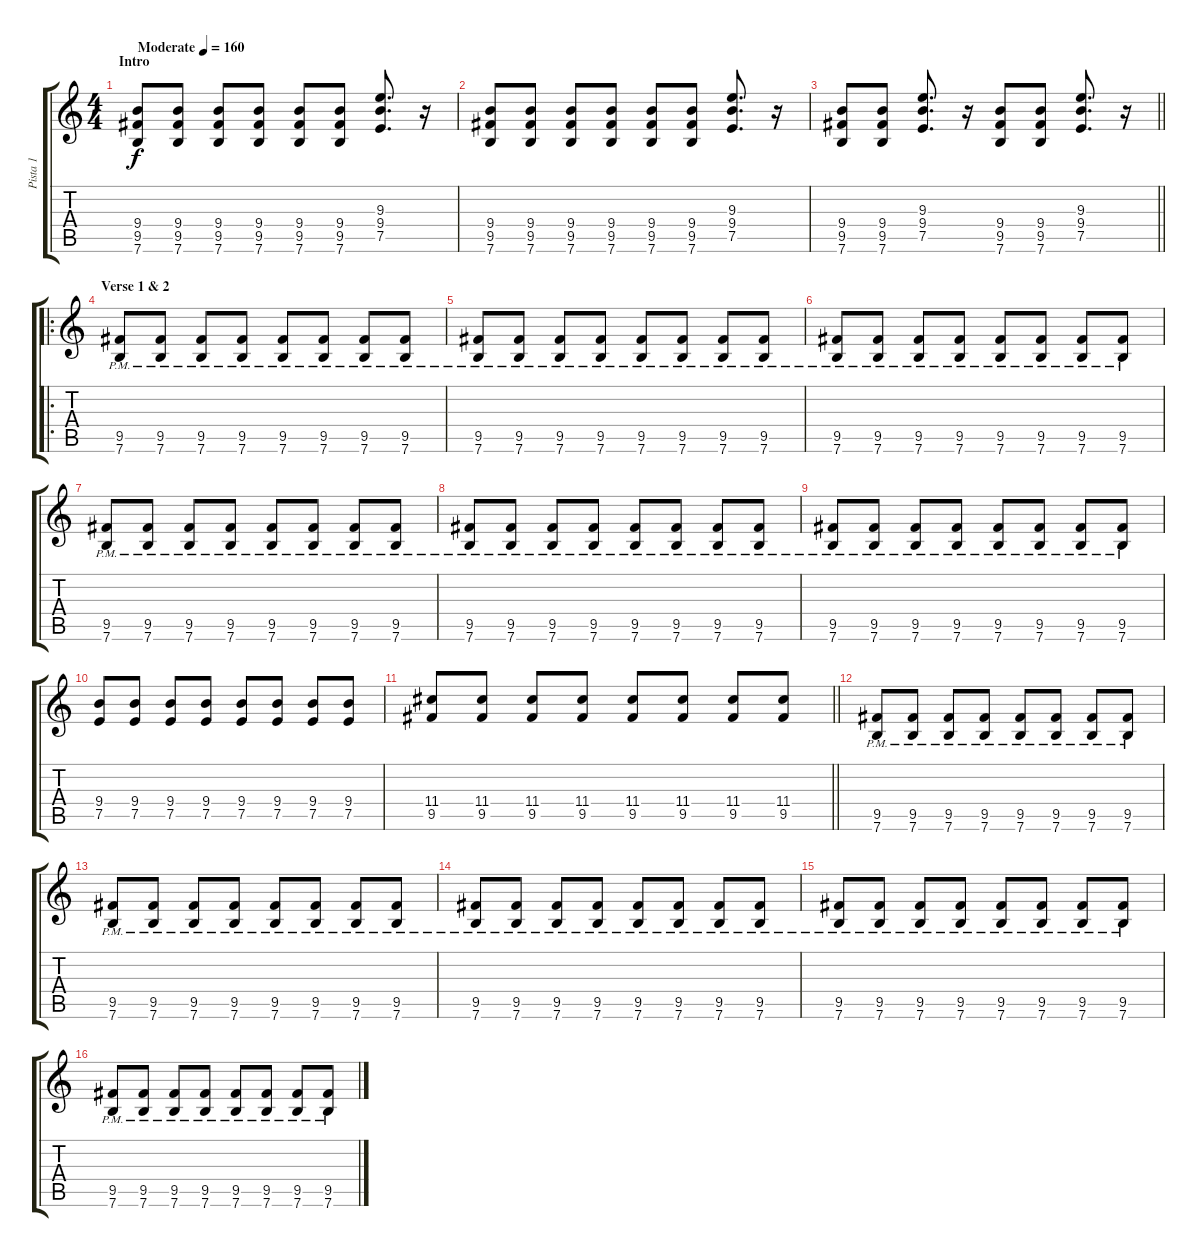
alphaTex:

\track ("Pista 1" "Pista 1") {instrument distortionguitar}
\staff {score tabs}
\tuning (E4 B3 G3 D3 A2 E2) {hide}
\ts (4 4)
\section ("" "Intro")
\tempo (160 "Moderate")
\clef g2
\ks c
(9.4 9.5 7.6).8{dy f instrument distortionguitar} (9.4 9.5 7.6).8 (9.4 9.5 7.6).8 (9.4 9.5 7.6).8 (9.4 9.5 7.6).8 (9.4 9.5 7.6).8 (9.3 9.4 7.5).8{d} r.16 |
(9.4 9.5 7.6).8 (9.4 9.5 7.6).8 (9.4 9.5 7.6).8 (9.4 9.5 7.6).8 (9.4 9.5 7.6).8 (9.4 9.5 7.6).8 (9.3 9.4 7.5).8{d} r.16 |
\barLineRight lightlight
(9.4 9.5 7.6).8 (9.4 9.5 7.6).8 (9.3 9.4 7.5).8{d} r.16 (9.4 9.5 7.6).8 (9.4 9.5 7.6).8 (9.3 9.4 7.5).8{d} r.16 |
\ro
\section ("" "Verse 1 & 2")
(9.5{pm} 7.6{pm}).8 (9.5{pm} 7.6{pm}).8 (9.5{pm} 7.6{pm}).8 (9.5{pm} 7.6{pm}).8 (9.5{pm} 7.6{pm}).8 (9.5{pm} 7.6{pm}).8 (9.5{pm} 7.6{pm}).8 (9.5{pm} 7.6{pm}).8 |
(9.5{pm} 7.6{pm}).8 (9.5{pm} 7.6{pm}).8 (9.5{pm} 7.6{pm}).8 (9.5{pm} 7.6{pm}).8 (9.5{pm} 7.6{pm}).8 (9.5{pm} 7.6{pm}).8 (9.5{pm} 7.6{pm}).8 (9.5{pm} 7.6{pm}).8 |
(9.5{pm} 7.6{pm}).8 (9.5{pm} 7.6{pm}).8 (9.5{pm} 7.6{pm}).8 (9.5{pm} 7.6{pm}).8 (9.5{pm} 7.6{pm}).8 (9.5{pm} 7.6{pm}).8 (9.5{pm} 7.6{pm}).8 (9.5{pm} 7.6{pm}).8 |
(9.5{pm} 7.6{pm}).8 (9.5{pm} 7.6{pm}).8 (9.5{pm} 7.6{pm}).8 (9.5{pm} 7.6{pm}).8 (9.5{pm} 7.6{pm}).8 (9.5{pm} 7.6{pm}).8 (9.5{pm} 7.6{pm}).8 (9.5{pm} 7.6{pm}).8 |
(9.5{pm} 7.6{pm}).8 (9.5{pm} 7.6{pm}).8 (9.5{pm} 7.6{pm}).8 (9.5{pm} 7.6{pm}).8 (9.5{pm} 7.6{pm}).8 (9.5{pm} 7.6{pm}).8 (9.5{pm} 7.6{pm}).8 (9.5{pm} 7.6{pm}).8 |
(9.5{pm} 7.6{pm}).8 (9.5{pm} 7.6{pm}).8 (9.5{pm} 7.6{pm}).8 (9.5{pm} 7.6{pm}).8 (9.5{pm} 7.6{pm}).8 (9.5{pm} 7.6{pm}).8 (9.5{pm} 7.6{pm}).8 (9.5{pm} 7.6{pm}).8 |
(9.4 7.5).8 (9.4 7.5).8 (9.4 7.5).8 (9.4 7.5).8 (9.4 7.5).8 (9.4 7.5).8 (9.4 7.5).8 (9.4 7.5).8 |
\barLineRight lightlight
(11.4 9.5).8 (11.4 9.5).8 (11.4 9.5).8 (11.4 9.5).8 (11.4 9.5).8 (11.4 9.5).8 (11.4 9.5).8 (11.4 9.5).8 |
(9.5{pm} 7.6{pm}).8 (9.5{pm} 7.6{pm}).8 (9.5{pm} 7.6{pm}).8 (9.5{pm} 7.6{pm}).8 (9.5{pm} 7.6{pm}).8 (9.5{pm} 7.6{pm}).8 (9.5{pm} 7.6{pm}).8 (9.5{pm} 7.6{pm}).8 |
(9.5{pm} 7.6{pm}).8 (9.5{pm} 7.6{pm}).8 (9.5{pm} 7.6{pm}).8 (9.5{pm} 7.6{pm}).8 (9.5{pm} 7.6{pm}).8 (9.5{pm} 7.6{pm}).8 (9.5{pm} 7.6{pm}).8 (9.5{pm} 7.6{pm}).8 |
(9.5{pm} 7.6{pm}).8 (9.5{pm} 7.6{pm}).8 (9.5{pm} 7.6{pm}).8 (9.5{pm} 7.6{pm}).8 (9.5{pm} 7.6{pm}).8 (9.5{pm} 7.6{pm}).8 (9.5{pm} 7.6{pm}).8 (9.5{pm} 7.6{pm}).8 |
(9.5{pm} 7.6{pm}).8 (9.5{pm} 7.6{pm}).8 (9.5{pm} 7.6{pm}).8 (9.5{pm} 7.6{pm}).8 (9.5{pm} 7.6{pm}).8 (9.5{pm} 7.6{pm}).8 (9.5{pm} 7.6{pm}).8 (9.5{pm} 7.6{pm}).8 |
(9.5{pm} 7.6{pm}).8 (9.5{pm} 7.6{pm}).8 (9.5{pm} 7.6{pm}).8 (9.5{pm} 7.6{pm}).8 (9.5{pm} 7.6{pm}).8 (9.5{pm} 7.6{pm}).8 (9.5{pm} 7.6{pm}).8 (9.5{pm} 7.6{pm}).8
